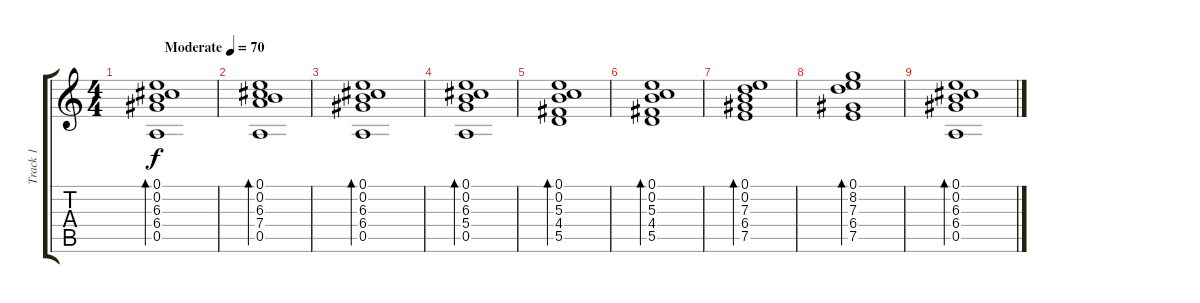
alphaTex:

\track ("Track 1" "Track 1") {instrument acousticguitarsteel}
\staff {score tabs}
\tuning (E4 B3 G3 D3 A2 E2) {hide}
\ts (4 4)
\tempo (70 "Moderate")
\clef g2
\ks c
(0.1 0.2 6.3 6.4 0.5).1{bd 480 dy f instrument acousticguitarsteel} |
(0.1 0.2 6.3 7.4 0.5).1{bd 480} |
(0.1 0.2 6.3 6.4 0.5).1{bd 480} |
(0.1 0.2 6.3 5.4 0.5).1{bd 480} |
(0.1 0.2 5.3 4.4 5.5).1{bd 480} |
(0.1 0.2 5.3 4.4 5.5).1{bd 480} |
(0.1 0.2 7.3 6.4 7.5).1{bd 480} |
(0.1 8.2 7.3 6.4 7.5).1{bd 480} |
(0.1 0.2 6.3 6.4 0.5).1{bd 480}
